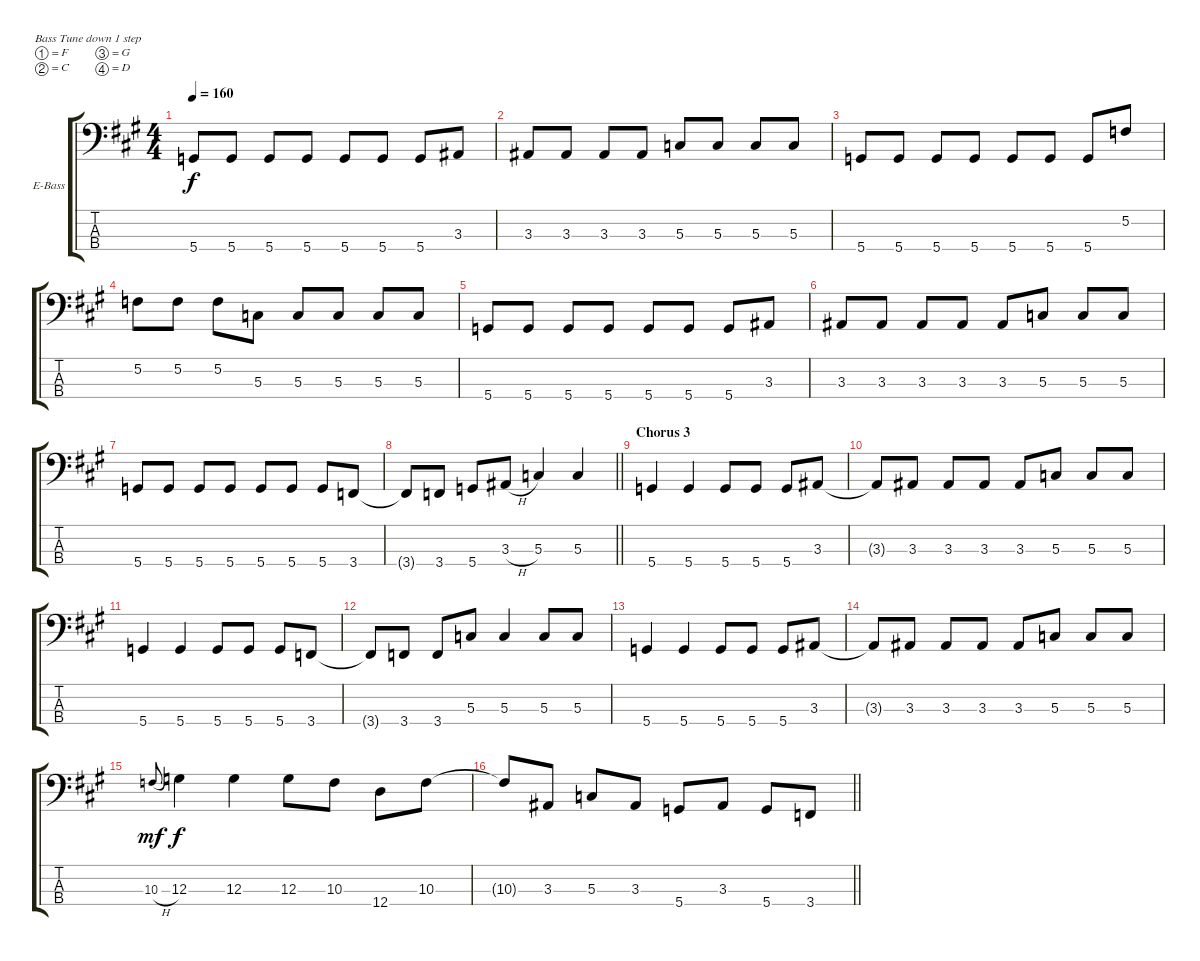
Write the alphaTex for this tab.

\bracketExtendMode groupsimilarinstruments
\firstSystemTrackNameOrientation horizontal
\otherSystemsTrackNameOrientation horizontal
\track ("Bass" "E-Bass") {instrument electricbassfinger}
\staff {score tabs}
\tuning (F2 C2 G1 D1)
\ts (4 4)
\tempo 160
\clef f4
\ks a
5.4.8{dy f} 5.4.8 5.4.8 5.4.8 5.4.8 5.4.8 5.4.8 3.3.8 |
3.3.8 3.3.8 3.3.8 3.3.8 5.3.8 5.3.8 5.3.8 5.3.8 |
5.4.8 5.4.8 5.4.8 5.4.8 5.4.8 5.4.8 5.4.8 5.2.8 |
5.2.8 5.2.8 5.2.8 5.3.8 5.3.8 5.3.8 5.3.8 5.3.8 |
5.4.8 5.4.8 5.4.8 5.4.8 5.4.8 5.4.8 5.4.8 3.3.8 |
3.3.8 3.3.8 3.3.8 3.3.8 3.3.8 5.3.8 5.3.8 5.3.8 |
5.4.8 5.4.8 5.4.8 5.4.8 5.4.8 5.4.8 5.4.8 3.4.8 |
\barLineRight lightlight
3.4{t}.8 3.4.8 5.4.8 3.3{h}.8 5.3.4 5.3.4 |
\section ("" "Chorus 3")
5.4.4 5.4.4 5.4.8 5.4.8 5.4.8 3.3.8 |
3.3{t}.8 3.3.8 3.3.8 3.3.8 3.3.8 5.3.8 5.3.8 5.3.8 |
5.4.4 5.4.4 5.4.8 5.4.8 5.4.8 3.4.8 |
3.4{t}.8 3.4.8 3.4.8 5.3.8 5.3.4 5.3.8 5.3.8 |
5.4.4 5.4.4 5.4.8 5.4.8 5.4.8 3.3.8 |
3.3{t}.8 3.3.8 3.3.8 3.3.8 3.3.8 5.3.8 5.3.8 5.3.8 |
10.3{h}.8{gr onbeat dy mf} 12.3.4{dy f} 12.3.4 12.3.8 10.3.8 12.4.8 10.3.8 |
\barLineRight lightlight
10.3{t}.8 3.3.8 5.3.8 3.3.8 5.4.8 3.3.8 5.4.8 3.4.8
